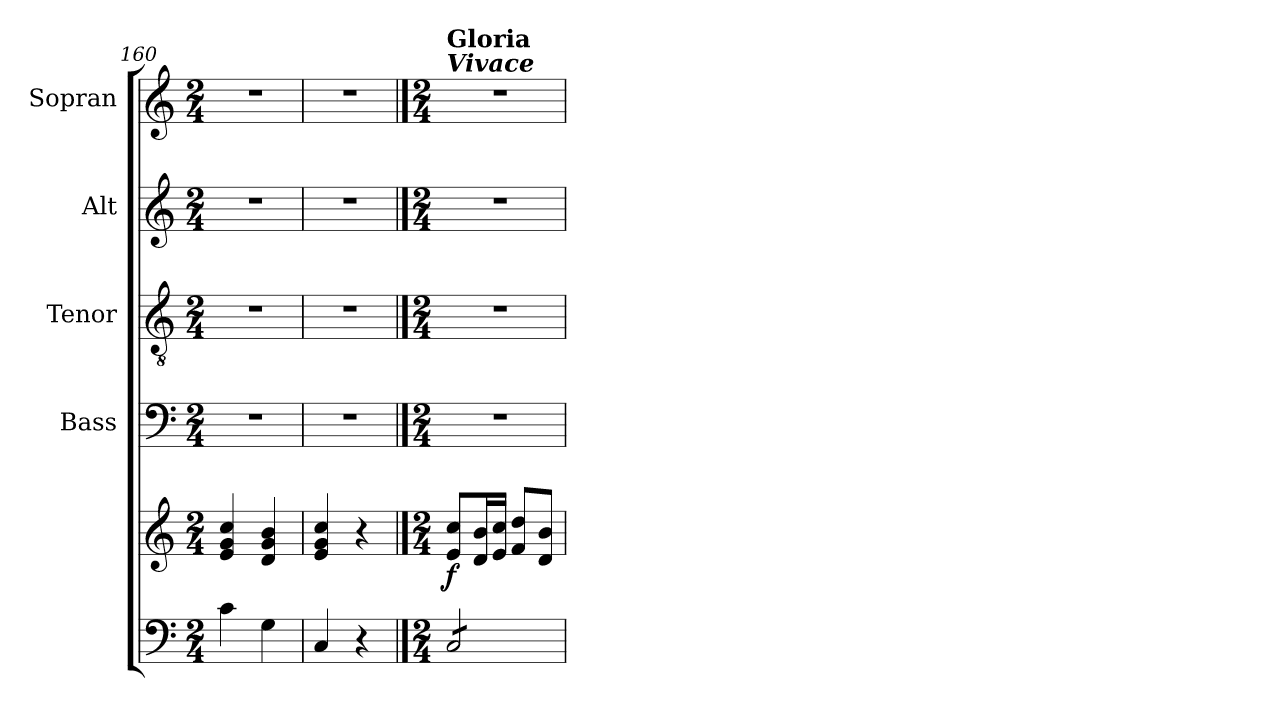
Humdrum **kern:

**kern	**kern	**dynam	**kern	**kern	**kern	**kern
*part5	*part5	*part5	*part4	*part3	*part2	*part1
*staff6	*staff5	*staff5/6	*staff4	*staff3	*staff2	*staff1
*	*	*	*I"Bass	*I"Tenor	*I"Alt	*I"Sopran
*	*	*	*I'B.	*I'T.	*I'A.	*I'S.
*clefF4	*clefG2	*	*clefF4	*clefGv2	*clefG2	*clefG2
*k[]	*k[]	*	*k[]	*k[]	*k[]	*k[]
*C:	*C:	*	*C:	*C:	*C:	*C:
*M2/4	*M2/4	*	*M2/4	*M2/4	*M2/4	*M2/4
=160	=160	=160	=160	=160	=160	=160
4c\	4e/ 4g/ 4cc/	.	2r	2r	2r	2r
4G\	4d/ 4g/ 4b/	.	.	.	.	.
=161	=161	=161	=161	=161	=161	=161
4C/	4e/ 4g/ 4cc/	.	2r	2r	2r	2r
4r	4r	.	.	.	.	.
!!LO:PB:g=z
==162	==162	==162	==162	==162	==162	==162
*M2/4	*M2/4	*	*M2/4	*M2/4	*M2/4	*M2/4
!	!	!	!	!	!	!LO:TX:a:Bi:t=Vivace
!	!	!	!	!	!	!LO:TX:a:B:t=Gloria
!	!	!LO:DY:b	!	!	!	!
*tremolo	*	*	*	*	*	*
8C/L	8e/ 8cc/L	f	2r	2r	2r	2r
8C/	16d/ 16b/L	.	.	.	.	.
.	16e/ 16cc/JJ	.	.	.	.	.
8C/	8f/ 8dd/L	.	.	.	.	.
8C/J	8d/ 8b/J	.	.	.	.	.
*Xtremolo	*	*	*	*	*	*
=	=	=	=	=	=	=
*-	*-	*-	*-	*-	*-	*-
